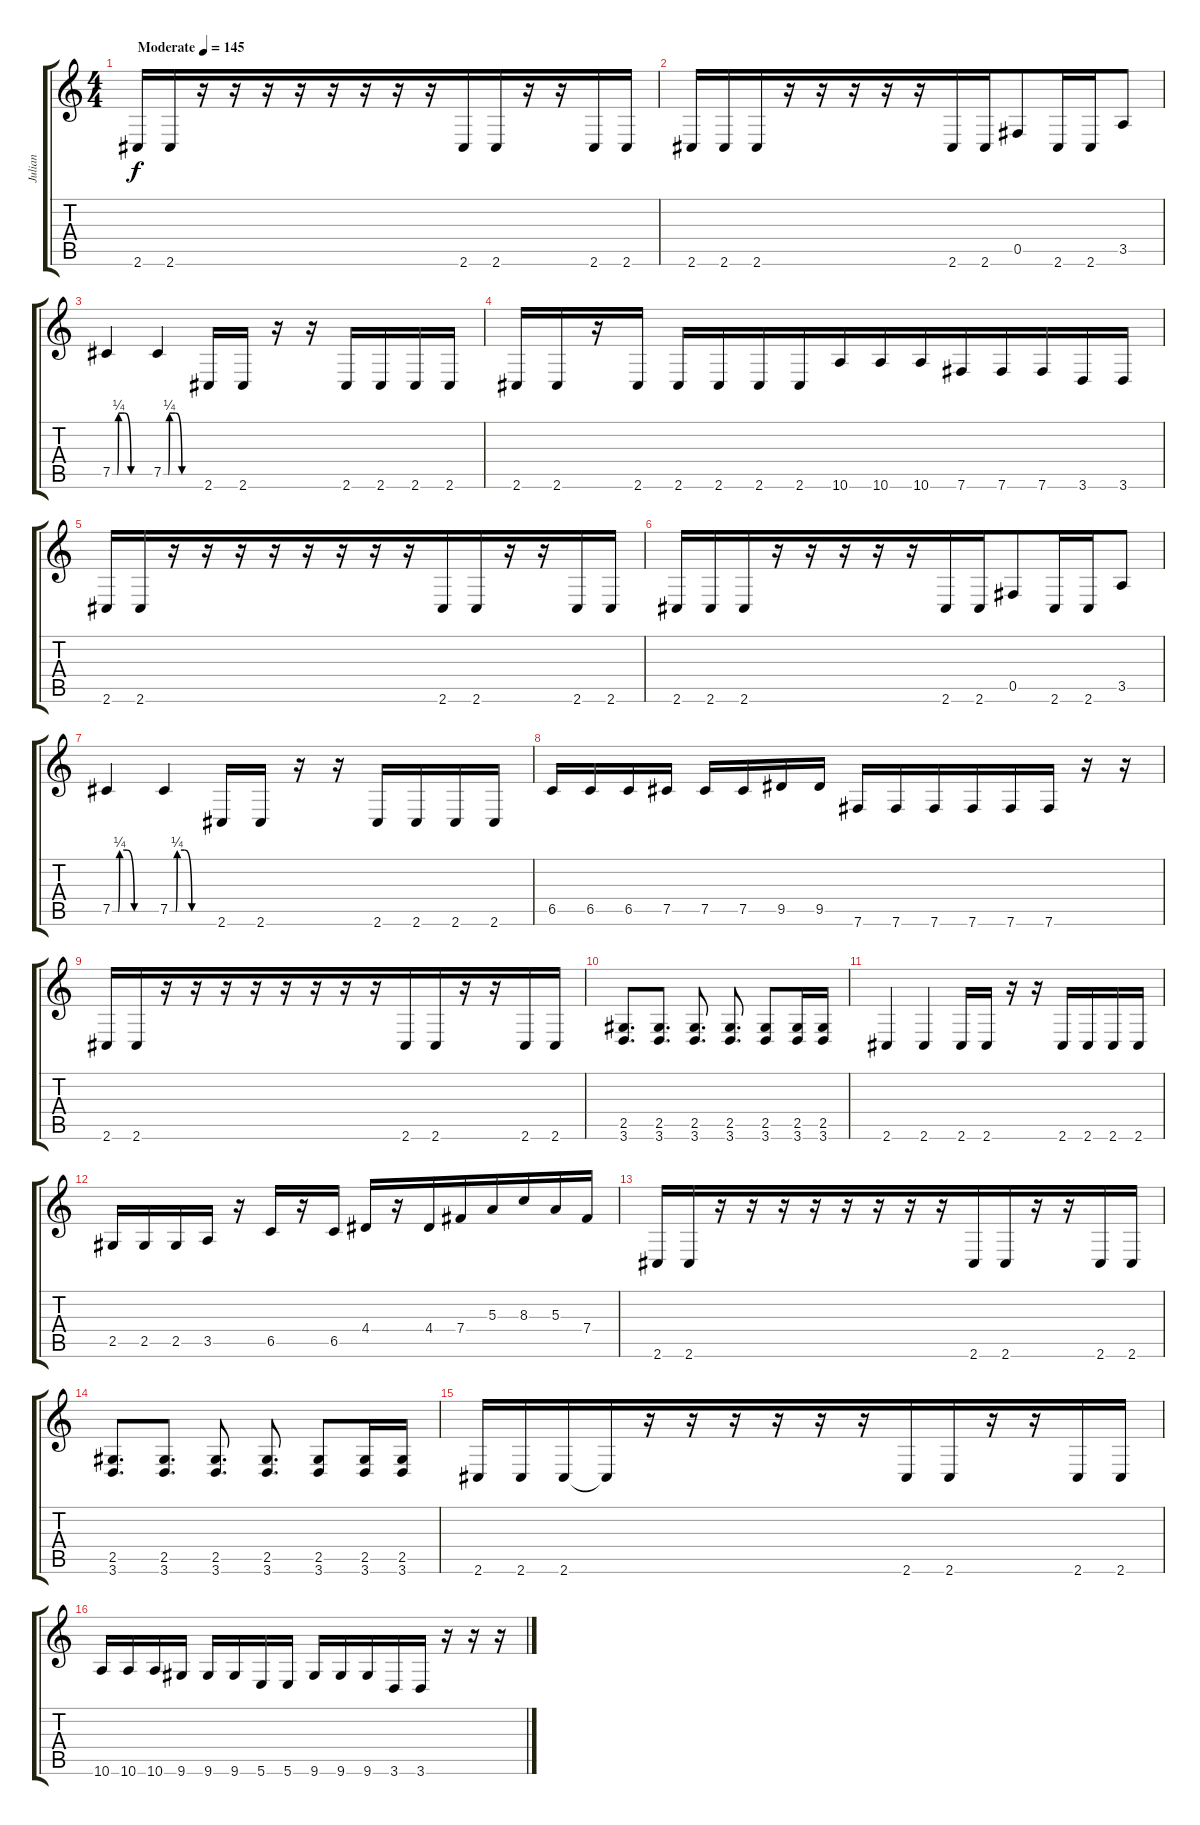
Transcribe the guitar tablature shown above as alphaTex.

\track ("Julian" "Julian") {instrument overdrivenguitar}
\staff {score tabs}
\tuning (Db4 Ab3 E3 B2 Gb2 B1) {hide}
\ts (4 4)
\tempo (145 "Moderate")
\clef g2
\ks c
2.6.16{dy f instrument overdrivenguitar beam merge} 2.6.16{beam merge} r.16 r.16{beam merge} r.16{beam merge} r.16{beam merge} r.16{beam merge} r.16{beam merge} r.16 r.16{beam merge} 2.6.16{beam merge} 2.6.16{beam merge} r.16 r.16{beam merge} 2.6.16 2.6.16 |
2.6.16 2.6.16 2.6.16{beam merge} r.16{beam merge} r.16{beam merge} r.16{beam merge} r.16{beam merge} r.16{beam merge} 2.6.16 2.6.16 0.5.8{beam merge} 2.6.16 2.6.16{beam merge} 3.5.8 |
7.5{be (custom 0 0 5 0 8 0 10 1 20 1 30 0 60 0)}.4{beam merge} 7.5{be (custom 0 0 5 0 8 0 10 1 20 1 30 0 60 0)}.4 2.6.16 2.6.16 r.16 r.16{beam merge} 2.6.16 2.6.16{beam merge} 2.6.16 2.6.16 |
2.6.16{beam merge} 2.6.16{beam merge} r.16{beam merge} 2.6.16 2.6.16 2.6.16{beam merge} 2.6.16 2.6.16{beam merge} 10.6.16{beam merge} 10.6.16 10.6.16 7.6.16{beam merge} 7.6.16{beam merge} 7.6.16 3.6.16{beam merge} 3.6.16 |
2.6.16{beam merge} 2.6.16{beam merge} r.16 r.16{beam merge} r.16{beam merge} r.16{beam merge} r.16{beam merge} r.16{beam merge} r.16 r.16{beam merge} 2.6.16{beam merge} 2.6.16{beam merge} r.16 r.16{beam merge} 2.6.16 2.6.16 |
2.6.16 2.6.16 2.6.16{beam merge} r.16{beam merge} r.16{beam merge} r.16{beam merge} r.16{beam merge} r.16{beam merge} 2.6.16 2.6.16 0.5.8{beam merge} 2.6.16 2.6.16{beam merge} 3.5.8 |
7.5{be (custom 0 0 5 0 8 0 10 1 20 1 30 0 60 0)}.4{beam merge} 7.5{be (custom 0 0 5 0 8 0 10 1 20 1 30 0 60 0)}.4 2.6.16 2.6.16 r.16 r.16{beam merge} 2.6.16 2.6.16{beam merge} 2.6.16 2.6.16 |
6.5.16 6.5.16 6.5.16 7.5.16 7.5.16 7.5.16 9.5.16 9.5.16 7.6.16 7.6.16 7.6.16{beam merge} 7.6.16{beam merge} 7.6.16 7.6.16{beam merge} r.16{beam merge} r.16 |
2.6.16{beam merge} 2.6.16{beam merge} r.16 r.16{beam merge} r.16{beam merge} r.16{beam merge} r.16{beam merge} r.16{beam merge} r.16 r.16{beam merge} 2.6.16{beam merge} 2.6.16{beam merge} r.16 r.16{beam merge} 2.6.16 2.6.16 |
(2.5 3.6).8{d} (2.5 3.6).8{d} (2.5 3.6).8{d} (2.5 3.6).8{d} (2.5 3.6).8 (2.5 3.6).16 (2.5 3.6).16 |
2.6.4{beam merge} 2.6.4 2.6.16 2.6.16 r.16 r.16{beam merge} 2.6.16 2.6.16{beam merge} 2.6.16 2.6.16 |
2.5.16{beam merge} 2.5.16{beam merge} 2.5.16 3.5.16 r.16{beam merge} 6.5.16 r.16 6.5.16 4.4.16 r.16 4.4.16 7.4.16{beam merge} 5.3.16{beam merge} 8.3.16{beam merge} 5.3.16{beam merge} 7.4.16 |
2.6.16{beam merge} 2.6.16{beam merge} r.16 r.16{beam merge} r.16{beam merge} r.16{beam merge} r.16{beam merge} r.16{beam merge} r.16 r.16{beam merge} 2.6.16{beam merge} 2.6.16{beam merge} r.16 r.16{beam merge} 2.6.16 2.6.16 |
(2.5 3.6).8{d} (2.5 3.6).8{d} (2.5 3.6).8{d} (2.5 3.6).8{d} (2.5 3.6).8 (2.5 3.6).16 (2.5 3.6).16 |
2.6.16{beam merge} 2.6.16{beam merge} 2.6.16 2.6{t}.16{beam merge} r.16{beam merge} r.16{beam merge} r.16{beam merge} r.16{beam merge} r.16 r.16{beam merge} 2.6.16{beam merge} 2.6.16{beam merge} r.16 r.16{beam merge} 2.6.16 2.6.16 |
10.6.16 10.6.16{beam merge} 10.6.16{beam merge} 9.6.16 9.6.16{beam merge} 9.6.16{beam merge} 5.6.16 5.6.16 9.6.16 9.6.16{beam merge} 9.6.16 3.6.16{beam merge} 3.6.16 r.16{beam merge} r.16 r.16
